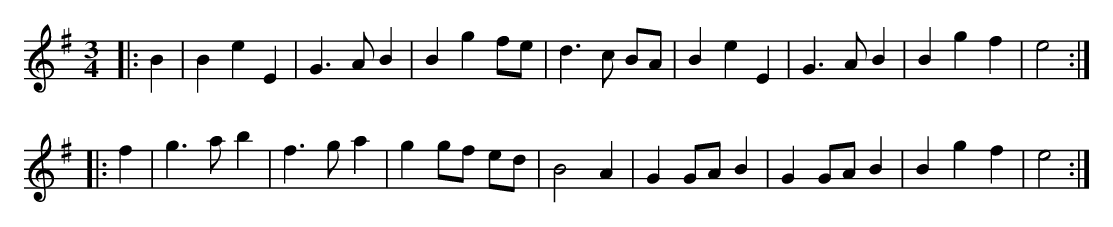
X:1
M:3/4
K:Emin
|:B2|B2 e2 E2|G3 A B2|B2 g2 fe|d3 c BA|B2 e2 E2|G3 A B2|B2 g2 f2|e4:|
|:f2|g3 a b2|f3 g a2|g2 gf ed|B4 A2|G2 GA B2|G2 GA B2|B2 g2 f2|e4:|
